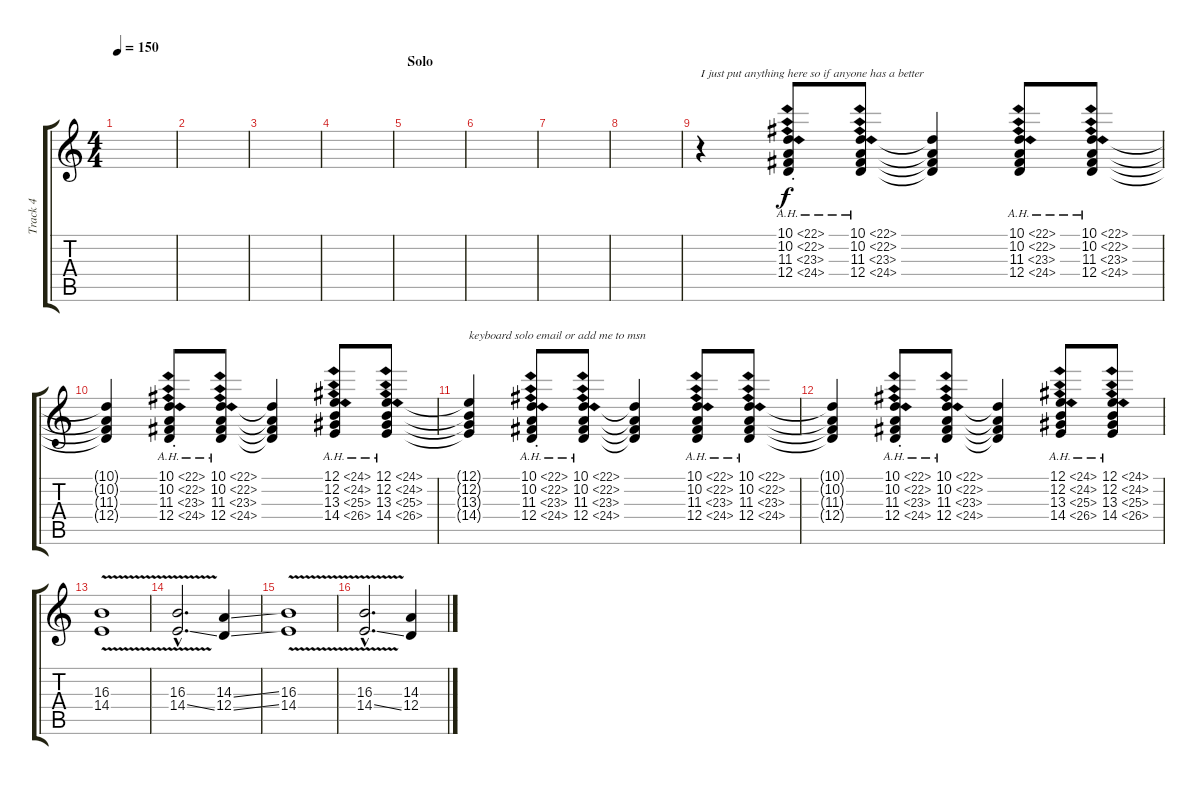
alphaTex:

\track ("Track 4" "Track 4") {instrument rockorgan}
\staff {score tabs}
\tuning (E4 B3 G3 D3 A2 E2) {hide}
\ts (4 4)
\tempo 150
\clef g2
\ks c
|
|
|
|
\section ("" "Solo")
|
|
|
|
r.4{txt "I just put anything here so if anyone has a better"} (10.1{ah 12} 10.2{ah 12} 11.3{ah 12 st} 12.4{ah 12}).8 (10.1{ah 12} 10.2{ah 12} 11.3{ah 12} 12.4{ah 12}).8 (10.1{t} 10.2{t} 11.3{t} 12.4{t}).4 (10.1{ah 12} 10.2{ah 12} 11.3{ah 12} 12.4{ah 12}).8 (10.1{ah 12} 10.2{ah 12} 11.3{ah 12} 12.4{ah 12}).8 |
(10.1{t} 10.2{t} 11.3{t} 12.4{t}).4 (10.1{ah 12} 10.2{ah 12} 11.3{ah 12 st} 12.4{ah 12}).8 (10.1{ah 12} 10.2{ah 12} 11.3{ah 12} 12.4{ah 12}).8 (10.1{t} 10.2{t} 11.3{t} 12.4{t}).4 (12.1{ah 12} 12.2{ah 12} 13.3{ah 12} 14.4{ah 12}).8 (12.1{ah 12} 12.2{ah 12} 13.3{ah 12} 14.4{ah 12}).8 |
(12.1{t} 12.2{t} 13.3{t} 14.4{t}).4{txt "keyboard solo email or add me to msn  "} (10.1{ah 12} 10.2{ah 12} 11.3{ah 12 st} 12.4{ah 12}).8 (10.1{ah 12} 10.2{ah 12} 11.3{ah 12} 12.4{ah 12}).8 (10.1{t} 10.2{t} 11.3{t} 12.4{t}).4 (10.1{ah 12} 10.2{ah 12} 11.3{ah 12} 12.4{ah 12}).8 (10.1{ah 12} 10.2{ah 12} 11.3{ah 12} 12.4{ah 12}).8 |
(10.1{t} 10.2{t} 11.3{t} 12.4{t}).4 (10.1{ah 12} 10.2{ah 12} 11.3{ah 12 st} 12.4{ah 12}).8 (10.1{ah 12} 10.2{ah 12} 11.3{ah 12} 12.4{ah 12}).8 (10.1{t} 10.2{t} 11.3{t} 12.4{t}).4 (12.1{ah 12} 12.2{ah 12} 13.3{ah 12} 14.4{ah 12}).8 (12.1{ah 12} 12.2{ah 12} 13.3{ah 12} 14.4{ah 12}).8{txt ""} |
(16.3{v} 14.4).1 |
(16.3{v hac} 14.4{ss hac}).2{d} (14.3{ss} 12.4{ss}).4 |
(16.3{v} 14.4).1 |
(16.3{v hac} 14.4{ss hac}).2{d} (14.3 12.4).4
